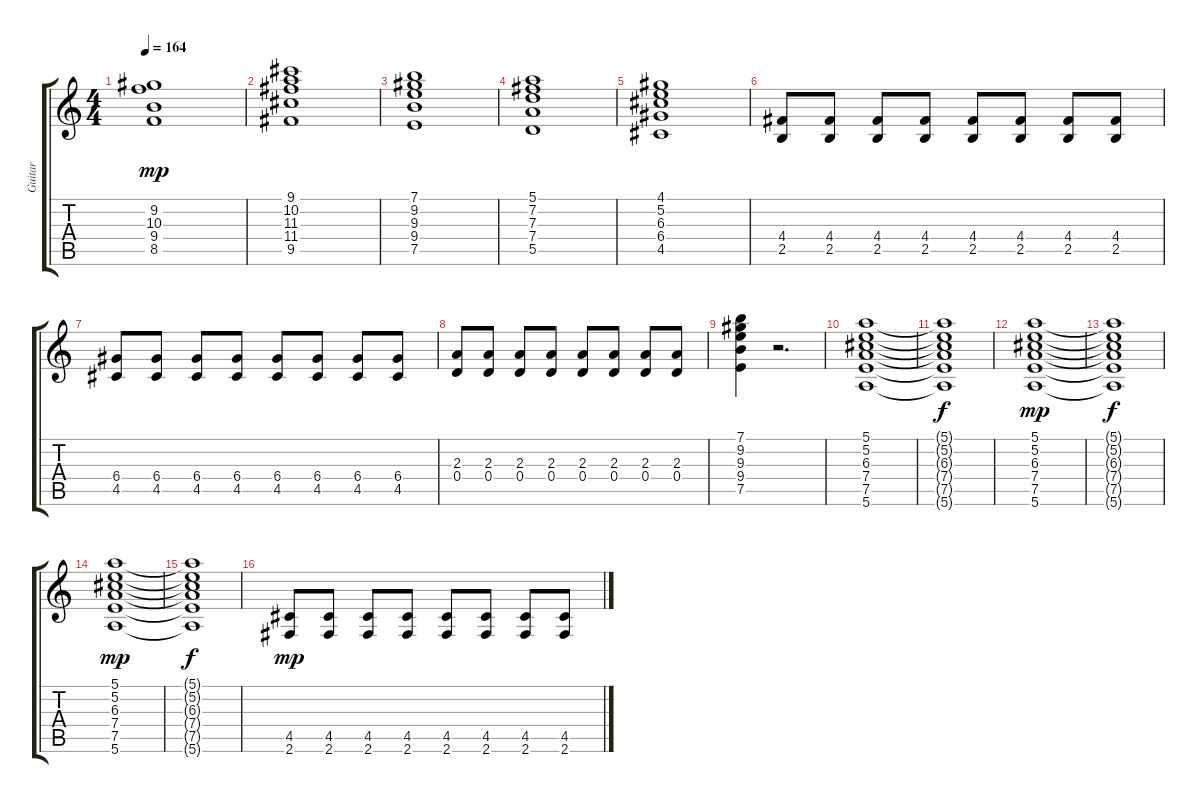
\track ("Guitar" "Guitar") {instrument distortionguitar}
\staff {score tabs}
\tuning (E4 B3 G3 D3 A2 E2) {hide}
\ts (4 4)
\tempo 164
\clef g2
\ks c
(9.2 10.3 9.4 8.5).1{dy mp} |
(9.1 10.2 11.3 11.4 9.5).1 |
(7.1 9.2 9.3 9.4 7.5).1 |
(5.1 7.2 7.3 7.4 5.5).1 |
(4.1 5.2 6.3 6.4 4.5).1 |
(4.4 2.5).8 (4.4 2.5).8 (4.4 2.5).8 (4.4 2.5).8 (4.4 2.5).8 (4.4 2.5).8 (4.4 2.5).8 (4.4 2.5).8 |
(6.4 4.5).8 (6.4 4.5).8 (6.4 4.5).8 (6.4 4.5).8 (6.4 4.5).8 (6.4 4.5).8 (6.4 4.5).8 (6.4 4.5).8 |
(2.3 0.4).8 (2.3 0.4).8 (2.3 0.4).8 (2.3 0.4).8 (2.3 0.4).8 (2.3 0.4).8 (2.3 0.4).8 (2.3 0.4).8 |
(7.1 9.2 9.3 9.4 7.5).4 r.2{d} |
(5.1 5.2 6.3 7.4 7.5 5.6).1 |
(5.1{t} 5.2{t} 6.3{t} 7.4{t} 7.5{t} 5.6{t}).1{dy f} |
(5.1 5.2 6.3 7.4 7.5 5.6).1{dy mp} |
(5.1{t} 5.2{t} 6.3{t} 7.4{t} 7.5{t} 5.6{t}).1{dy f} |
(5.1 5.2 6.3 7.4 7.5 5.6).1{dy mp} |
(5.1{t} 5.2{t} 6.3{t} 7.4{t} 7.5{t} 5.6{t}).1{dy f} |
(4.5 2.6).8{dy mp} (4.5 2.6).8 (4.5 2.6).8 (4.5 2.6).8 (4.5 2.6).8 (4.5 2.6).8 (4.5 2.6).8 (4.5 2.6).8
